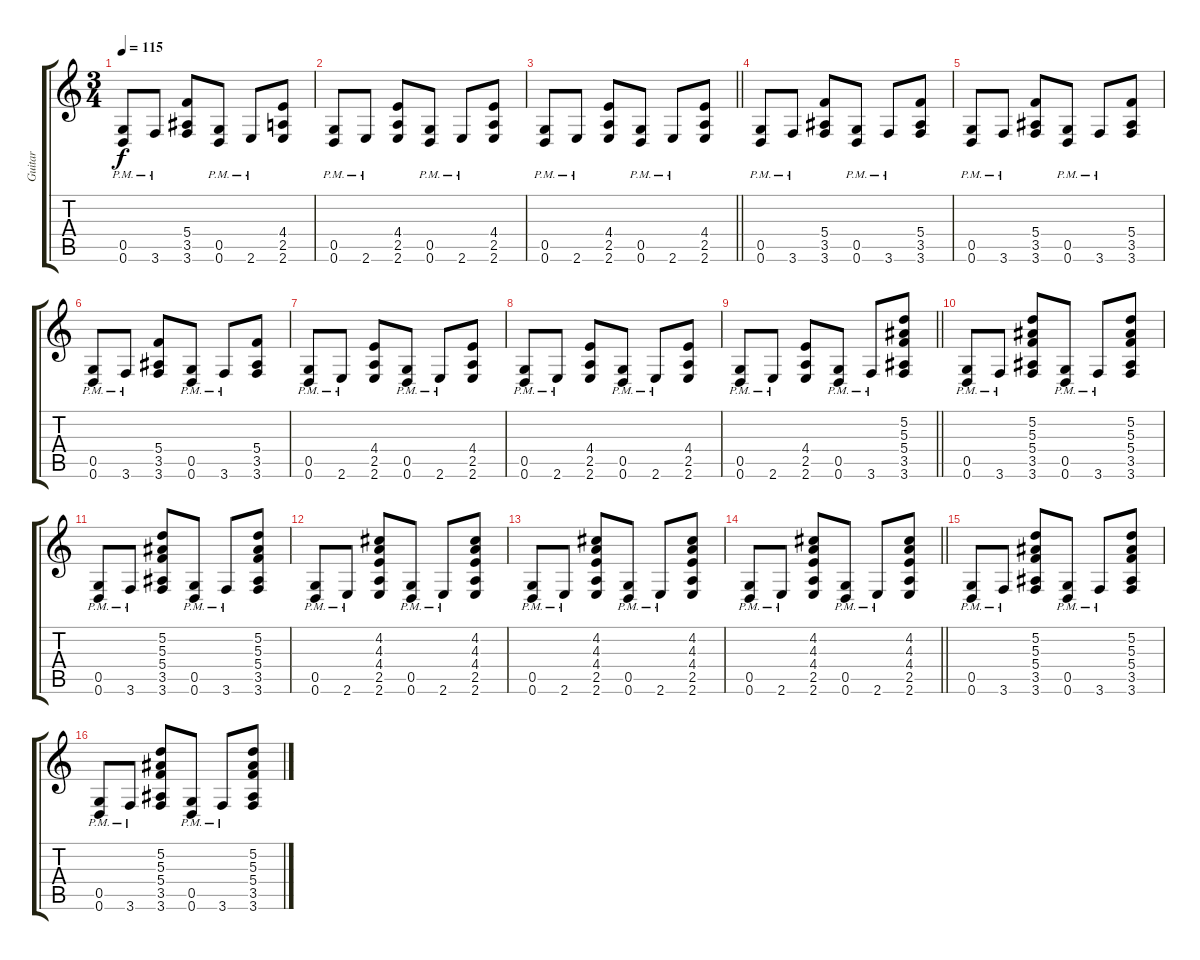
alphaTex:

\track ("Guitar" "Guitar") {instrument overdrivenguitar}
\staff {score tabs}
\tuning (D4 A3 F3 C3 G2 D2) {hide}
\ts (3 4)
\tempo 115
\clef g2
\ks c
(0.5{pm} 0.6{pm}).8{dy f} 3.6{pm}.8 (5.4 3.5 3.6).8 (0.5{pm} 0.6{pm}).8 2.6{pm}.8 (4.4 2.5 2.6).8 |
(0.5{pm} 0.6{pm}).8 2.6{pm}.8 (4.4 2.5 2.6).8 (0.5{pm} 0.6{pm}).8 2.6{pm}.8 (4.4 2.5 2.6).8 |
\barLineRight lightlight
(0.5{pm} 0.6{pm}).8 2.6{pm}.8 (4.4 2.5 2.6).8 (0.5{pm} 0.6{pm}).8 2.6{pm}.8 (4.4 2.5 2.6).8 |
(0.5{pm} 0.6{pm}).8 3.6{pm}.8 (5.4 3.5 3.6).8 (0.5{pm} 0.6{pm}).8 3.6{pm}.8 (5.4 3.5 3.6).8 |
(0.5{pm} 0.6{pm}).8 3.6{pm}.8 (5.4 3.5 3.6).8 (0.5{pm} 0.6{pm}).8 3.6{pm}.8 (5.4 3.5 3.6).8 |
(0.5{pm} 0.6{pm}).8 3.6{pm}.8 (5.4 3.5 3.6).8 (0.5{pm} 0.6{pm}).8 3.6{pm}.8 (5.4 3.5 3.6).8 |
(0.5{pm} 0.6{pm}).8 2.6{pm}.8 (4.4 2.5 2.6).8 (0.5{pm} 0.6{pm}).8 2.6{pm}.8 (4.4 2.5 2.6).8 |
(0.5{pm} 0.6{pm}).8 2.6{pm}.8 (4.4 2.5 2.6).8 (0.5{pm} 0.6{pm}).8 2.6{pm}.8 (4.4 2.5 2.6).8 |
\barLineRight lightlight
(0.5{pm} 0.6{pm}).8 2.6{pm}.8 (4.4 2.5 2.6).8 (0.5{pm} 0.6{pm}).8 3.6{pm}.8 (5.2 5.3 5.4 3.5 3.6).8 |
(0.5{pm} 0.6{pm}).8 3.6{pm}.8 (5.2 5.3 5.4 3.5 3.6).8 (0.5{pm} 0.6{pm}).8 3.6{pm}.8 (5.2 5.3 5.4 3.5 3.6).8 |
(0.5{pm} 0.6{pm}).8 3.6{pm}.8 (5.2 5.3 5.4 3.5 3.6).8 (0.5{pm} 0.6{pm}).8 3.6{pm}.8 (5.2 5.3 5.4 3.5 3.6).8 |
(0.5{pm} 0.6{pm}).8 2.6{pm}.8 (4.2 4.3 4.4 2.5 2.6).8 (0.5{pm} 0.6{pm}).8 2.6{pm}.8 (4.2 4.3 4.4 2.5 2.6).8 |
(0.5{pm} 0.6{pm}).8 2.6{pm}.8 (4.2 4.3 4.4 2.5 2.6).8 (0.5{pm} 0.6{pm}).8 2.6{pm}.8 (4.2 4.3 4.4 2.5 2.6).8 |
\barLineRight lightlight
(0.5{pm} 0.6{pm}).8 2.6{pm}.8 (4.2 4.3 4.4 2.5 2.6).8 (0.5{pm} 0.6{pm}).8 2.6{pm}.8 (4.2 4.3 4.4 2.5 2.6).8 |
(0.5{pm} 0.6{pm}).8 3.6{pm}.8 (5.2 5.3 5.4 3.5 3.6).8 (0.5{pm} 0.6{pm}).8 3.6{pm}.8 (5.2 5.3 5.4 3.5 3.6).8 |
(0.5{pm} 0.6{pm}).8 3.6{pm}.8 (5.2 5.3 5.4 3.5 3.6).8 (0.5{pm} 0.6{pm}).8 3.6{pm}.8 (5.2 5.3 5.4 3.5 3.6).8
